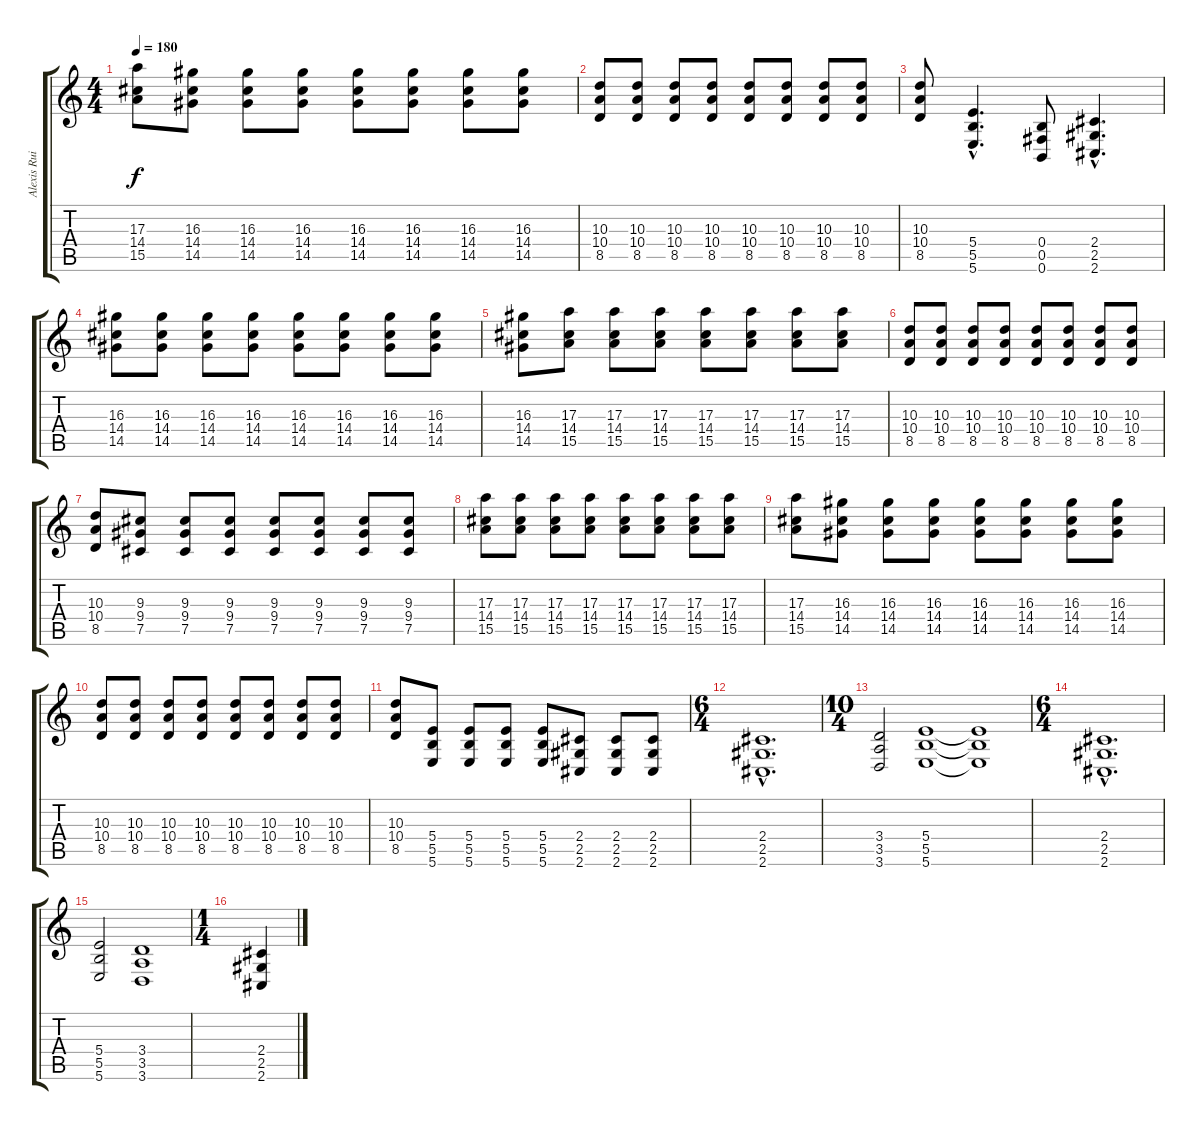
\track ("Alexis Ruiz (Guitarra)" "Alexis Rui") {instrument distortionguitar}
\staff {score tabs}
\tuning (Db4 Ab3 E3 B2 Gb2 B1) {hide}
\ts (4 4)
\tempo 180
\clef g2
\ks c
(17.3 14.4 15.5).8{dy f} (16.3 14.4 14.5).8 (16.3 14.4 14.5).8 (16.3 14.4 14.5).8 (16.3 14.4 14.5).8 (16.3 14.4 14.5).8 (16.3 14.4 14.5).8 (16.3 14.4 14.5).8 |
(10.3 10.4 8.5).8 (10.3 10.4 8.5).8 (10.3 10.4 8.5).8 (10.3 10.4 8.5).8 (10.3 10.4 8.5).8 (10.3 10.4 8.5).8 (10.3 10.4 8.5).8 (10.3 10.4 8.5).8 |
(10.3 10.4 8.5).8 (5.4{hac} 5.5{hac} 5.6{hac}).4{d} (0.4 0.5 0.6).8 (2.4{hac} 2.5{hac} 2.6{hac}).4{d} |
(16.3 14.4 14.5).8 (16.3 14.4 14.5).8 (16.3 14.4 14.5).8 (16.3 14.4 14.5).8 (16.3 14.4 14.5).8 (16.3 14.4 14.5).8 (16.3 14.4 14.5).8 (16.3 14.4 14.5).8 |
(16.3 14.4 14.5).8 (17.3 14.4 15.5).8 (17.3 14.4 15.5).8 (17.3 14.4 15.5).8 (17.3 14.4 15.5).8 (17.3 14.4 15.5).8 (17.3 14.4 15.5).8 (17.3 14.4 15.5).8 |
(10.3 10.4 8.5).8 (10.3 10.4 8.5).8 (10.3 10.4 8.5).8 (10.3 10.4 8.5).8 (10.3 10.4 8.5).8 (10.3 10.4 8.5).8 (10.3 10.4 8.5).8 (10.3 10.4 8.5).8 |
(10.3 10.4 8.5).8 (9.3 9.4 7.5).8 (9.3 9.4 7.5).8 (9.3 9.4 7.5).8 (9.3 9.4 7.5).8 (9.3 9.4 7.5).8 (9.3 9.4 7.5).8 (9.3 9.4 7.5).8 |
(17.3 14.4 15.5).8 (17.3 14.4 15.5).8 (17.3 14.4 15.5).8 (17.3 14.4 15.5).8 (17.3 14.4 15.5).8 (17.3 14.4 15.5).8 (17.3 14.4 15.5).8 (17.3 14.4 15.5).8 |
(17.3 14.4 15.5).8 (16.3 14.4 14.5).8 (16.3 14.4 14.5).8 (16.3 14.4 14.5).8 (16.3 14.4 14.5).8 (16.3 14.4 14.5).8 (16.3 14.4 14.5).8 (16.3 14.4 14.5).8 |
(10.3 10.4 8.5).8 (10.3 10.4 8.5).8 (10.3 10.4 8.5).8 (10.3 10.4 8.5).8 (10.3 10.4 8.5).8 (10.3 10.4 8.5).8 (10.3 10.4 8.5).8 (10.3 10.4 8.5).8 |
(10.3 10.4 8.5).8 (5.4 5.5 5.6).8 (5.4 5.5 5.6).8 (5.4 5.5 5.6).8 (5.4 5.5 5.6).8 (2.4 2.5 2.6).8 (2.4 2.5 2.6).8 (2.4 2.5 2.6).8 |
\ts (6 4)
(2.4{hac} 2.5{hac} 2.6{hac}).1{d} |
\ts (10 4)
(3.4 3.5 3.6).2 (5.4 5.5 5.6).1 (5.4{t} 5.5{t} 5.6{t}).1 |
\ts (6 4)
(2.4{hac} 2.5{hac} 2.6{hac}).1{d} |
(5.4 5.5 5.6).2 (3.4 3.5 3.6).1 |
\ts (1 4)
(2.4 2.5 2.6).4
